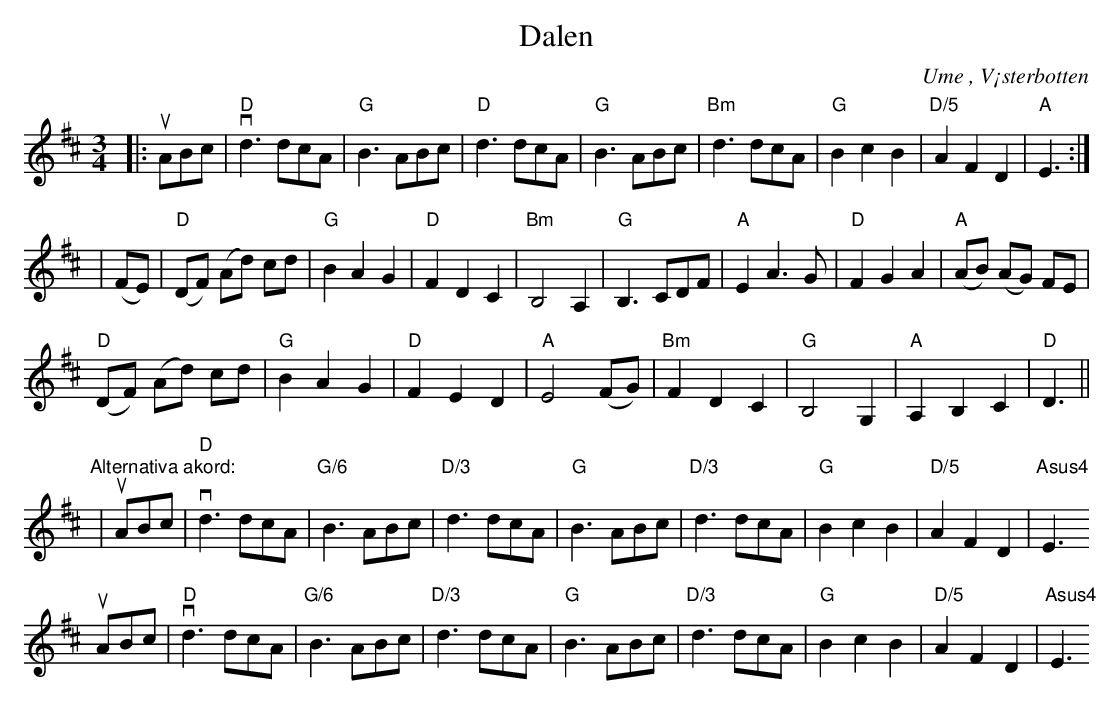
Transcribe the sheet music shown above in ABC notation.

X:1
T:Dalen
O:Ume , V¡sterbotten
M:3/4
L:1/8
K:D
|: uABc | "D"vd3 dcA | "G"B3 ABc | "D" d3 dcA | "G"B3 ABc | "Bm"d3 dcA | "G"B2 c2 B2 | "D/5"A2 F2 D2 | "A"E3 :|
| (FE) | "D"(DF) (Ad) cd | "G"B2 A2 G2 | "D"F2 D2 C2 | "Bm"B,4 A,2 | "G"B,3 CDF | "A"E2 A3 G | "D"F2 G2 A2 | "A"(AB) (AG) FE |
 "D"(DF) (Ad) cd | "G"B2 A2 G2 | "D"F2 E2 D2 | "A"E4 (FG) | "Bm"F2 D2 C2 | "G"B,4 G,2 | "A"A,2 B,2 C2 | "D"D3 ||
" "
"Alternativa akord:"
| uABc | "D"vd3 dcA | "G/6"B3 ABc | "D/3" d3 dcA | "G"B3 ABc | "D/3"d3 dcA | "G"B2 c2 B2 | " D/5"A2 F2 D2 | "Asus4"E3
uABc | "D"vd3 dcA | "G/6"B3 ABc | "D/3" d3 dcA | "G"B3 ABc | "D/3"d3 dcA | "G"B2 c2 B2 | " D/5"A2 F2 D2 | "Asus4"E3
|
